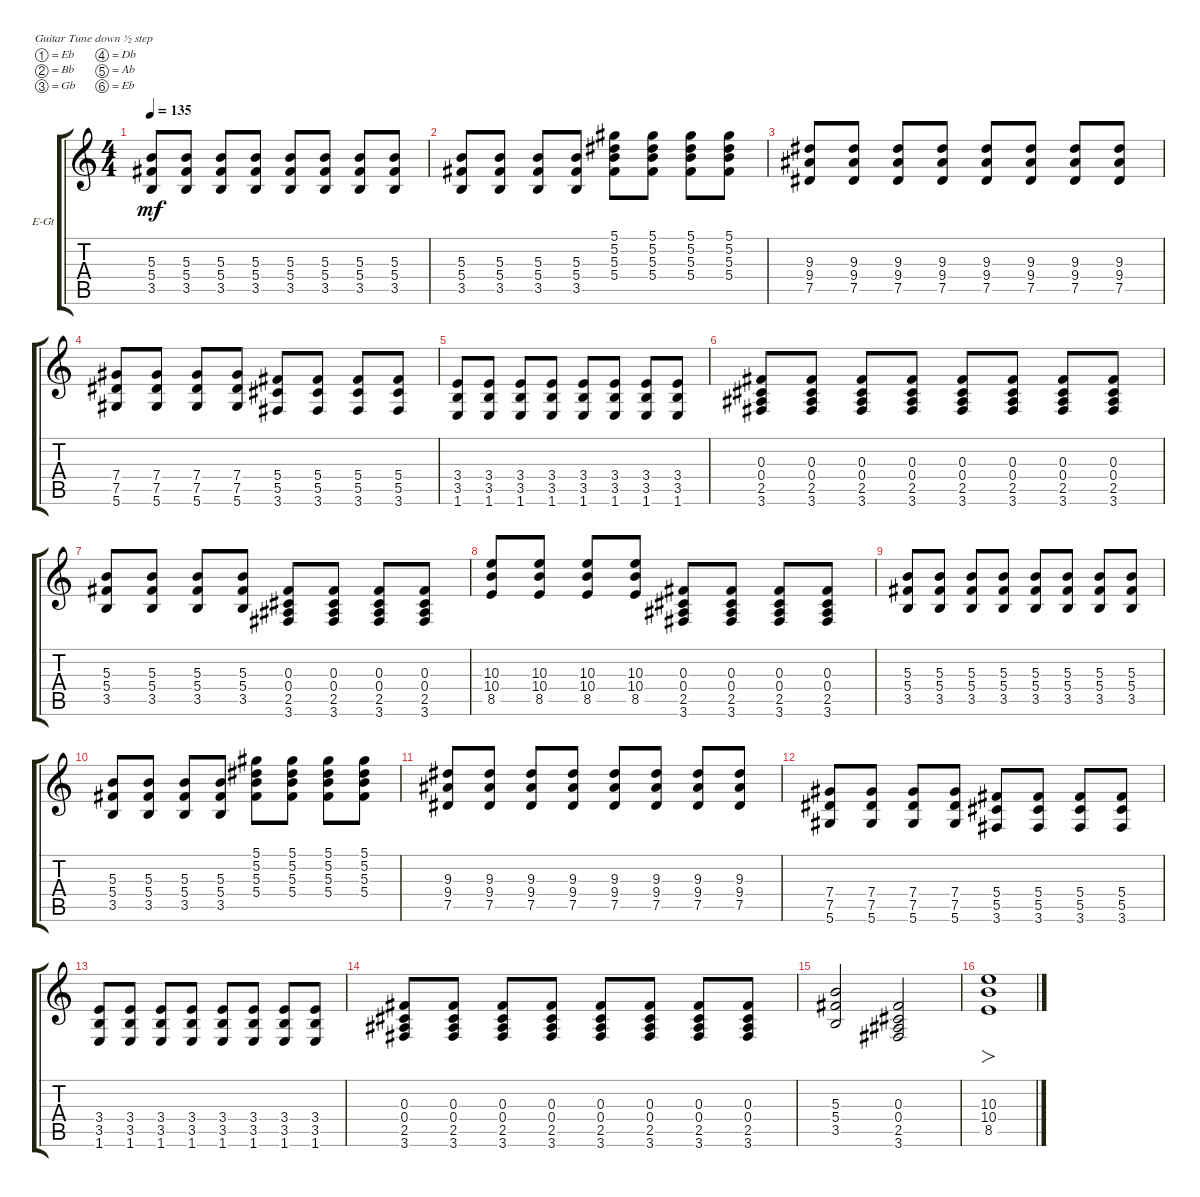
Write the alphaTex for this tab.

\defaultSystemsLayout 4
\bracketExtendMode groupsimilarinstruments
\firstSystemTrackNameOrientation horizontal
\otherSystemsTrackNameOrientation horizontal
\track ("Electric Guitar" "E-Gt") {instrument overdrivenguitar}
\staff {score tabs}
\tuning (Eb4 Bb3 Gb3 Db3 Ab2 Eb2)
\ts (4 4)
\tempo 135
\clef g2
\ks c
(3.5 5.4 5.3).8{dy mf} (3.5 5.4 5.3).8 (3.5 5.4 5.3).8 (3.5 5.4 5.3).8 (3.5 5.4 5.3).8 (3.5 5.4 5.3).8 (3.5 5.4 5.3).8 (3.5 5.4 5.3).8 |
(3.5 5.4 5.3).8 (3.5 5.4 5.3).8 (3.5 5.4 5.3).8 (3.5 5.4 5.3).8 (5.1 5.2 5.3 5.4).8 (5.1 5.2 5.3 5.4).8 (5.1 5.2 5.3 5.4).8 (5.1 5.2 5.3 5.4).8 |
(9.4 7.5 9.3).8 (7.5 9.4 9.3).8 (7.5 9.4 9.3).8 (7.5 9.4 9.3).8 (7.5 9.4 9.3).8 (7.5 9.4 9.3).8 (7.5 9.4 9.3).8 (7.5 9.4 9.3).8 |
(5.6 7.5 7.4).8 (5.6 7.5 7.4).8 (5.6 7.5 7.4).8 (5.6 7.5 7.4).8 (3.6 5.5 5.4).8 (3.6 5.5 5.4).8 (3.6 5.5 5.4).8 (3.6 5.5 5.4).8 |
(1.6 3.5 3.4).8 (1.6 3.5 3.4).8 (1.6 3.5 3.4).8 (1.6 3.5 3.4).8 (1.6 3.5 3.4).8 (1.6 3.5 3.4).8 (1.6 3.5 3.4).8 (1.6 3.5 3.4).8 |
(3.6 2.5 0.4 0.3).8 (3.6 2.5 0.4 0.3).8 (3.6 2.5 0.4 0.3).8 (3.6 2.5 0.4 0.3).8 (3.6 2.5 0.4 0.3).8 (3.6 2.5 0.4 0.3).8 (3.6 2.5 0.4 0.3).8 (3.6 2.5 0.4 0.3).8 |
(3.5 5.4 5.3).8 (3.5 5.4 5.3).8 (3.5 5.4 5.3).8 (3.5 5.4 5.3).8 (3.6 2.5 0.4 0.3).8 (3.6 2.5 0.4 0.3).8 (3.6 2.5 0.4 0.3).8 (2.5 3.6 0.4 0.3).8 |
(8.5 10.4 10.3).8 (8.5 10.4 10.3).8 (8.5 10.4 10.3).8 (8.5 10.4 10.3).8 (3.6 2.5 0.4 0.3).8 (3.6 2.5 0.4 0.3).8 (3.6 2.5 0.4 0.3).8 (3.6 2.5 0.4 0.3).8 |
(3.5 5.4 5.3).8 (3.5 5.4 5.3).8 (3.5 5.4 5.3).8 (3.5 5.4 5.3).8 (3.5 5.4 5.3).8 (3.5 5.4 5.3).8 (3.5 5.4 5.3).8 (3.5 5.4 5.3).8 |
(3.5 5.4 5.3).8 (3.5 5.4 5.3).8 (3.5 5.4 5.3).8 (3.5 5.4 5.3).8 (5.1 5.2 5.3 5.4).8 (5.1 5.2 5.3 5.4).8 (5.1 5.2 5.3 5.4).8 (5.1 5.2 5.3 5.4).8 |
(9.4 7.5 9.3).8 (7.5 9.4 9.3).8 (7.5 9.4 9.3).8 (7.5 9.4 9.3).8 (7.5 9.4 9.3).8 (7.5 9.4 9.3).8 (7.5 9.4 9.3).8 (7.5 9.4 9.3).8 |
(5.6 7.5 7.4).8 (5.6 7.5 7.4).8 (5.6 7.5 7.4).8 (5.6 7.5 7.4).8 (3.6 5.5 5.4).8 (3.6 5.5 5.4).8 (3.6 5.5 5.4).8 (3.6 5.5 5.4).8 |
(1.6 3.5 3.4).8 (1.6 3.5 3.4).8 (1.6 3.5 3.4).8 (1.6 3.5 3.4).8 (1.6 3.5 3.4).8 (1.6 3.5 3.4).8 (1.6 3.5 3.4).8 (1.6 3.5 3.4).8 |
(3.6 2.5 0.4 0.3).8 (3.6 2.5 0.4 0.3).8 (3.6 2.5 0.4 0.3).8 (3.6 2.5 0.4 0.3).8 (3.6 2.5 0.4 0.3).8 (3.6 2.5 0.4 0.3).8 (3.6 2.5 0.4 0.3).8 (3.6 2.5 0.4 0.3).8 |
(3.5 5.4 5.3).2 (3.6 2.5 0.4 0.3).2 |
(8.5 10.4 10.3).1{fo}
